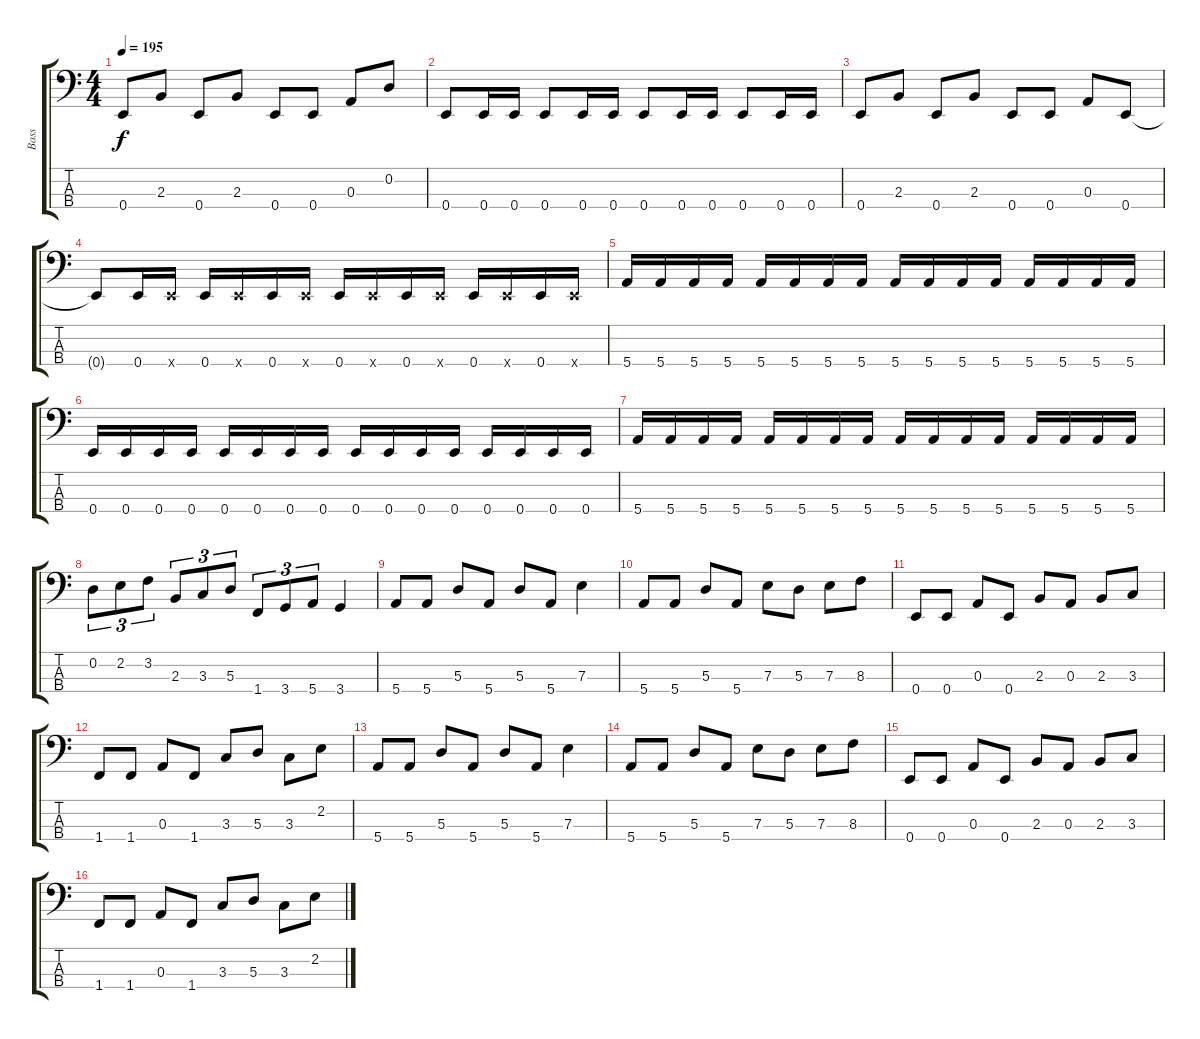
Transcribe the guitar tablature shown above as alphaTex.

\track ("Bass" "Bass") {instrument electricbassfinger}
\staff {score tabs}
\tuning (G2 D2 A1 E1) {hide}
\ts (4 4)
\tempo 195
\clef f4
\ks c
0.4.8{dy f} 2.3.8 0.4.8 2.3.8 0.4.8 0.4.8 0.3.8 0.2.8 |
0.4.8 0.4.16 0.4.16 0.4.8 0.4.16 0.4.16 0.4.8 0.4.16 0.4.16 0.4.8 0.4.16 0.4.16 |
0.4.8 2.3.8 0.4.8 2.3.8 0.4.8 0.4.8 0.3.8 0.4.8 |
0.4{t}.8 0.4.16 0.4{x}.16 0.4.16 0.4{x}.16 0.4.16 0.4{x}.16 0.4.16 0.4{x}.16 0.4.16 0.4{x}.16 0.4.16 0.4{x}.16 0.4.16 0.4{x}.16 |
5.4.16 5.4.16 5.4.16 5.4.16 5.4.16 5.4.16 5.4.16 5.4.16 5.4.16 5.4.16 5.4.16 5.4.16 5.4.16 5.4.16 5.4.16 5.4.16 |
0.4.16 0.4.16 0.4.16 0.4.16 0.4.16 0.4.16 0.4.16 0.4.16 0.4.16 0.4.16 0.4.16 0.4.16 0.4.16 0.4.16 0.4.16 0.4.16 |
5.4.16 5.4.16 5.4.16 5.4.16 5.4.16 5.4.16 5.4.16 5.4.16 5.4.16 5.4.16 5.4.16 5.4.16 5.4.16 5.4.16 5.4.16 5.4.16 |
0.2.8{tu (3 2)} 2.2.8{tu (3 2)} 3.2.8{tu (3 2)} 2.3.8{tu (3 2)} 3.3.8{tu (3 2)} 5.3.8{tu (3 2)} 1.4.8{tu (3 2)} 3.4.8{tu (3 2)} 5.4.8{tu (3 2)} 3.4.4 |
5.4.8 5.4.8 5.3.8 5.4.8 5.3.8 5.4.8 7.3.4 |
5.4.8 5.4.8 5.3.8 5.4.8 7.3.8 5.3.8 7.3.8 8.3.8 |
0.4.8 0.4.8 0.3.8 0.4.8 2.3.8 0.3.8 2.3.8 3.3.8 |
1.4.8 1.4.8 0.3.8 1.4.8 3.3.8 5.3.8 3.3.8 2.2.8 |
5.4.8 5.4.8 5.3.8 5.4.8 5.3.8 5.4.8 7.3.4 |
5.4.8 5.4.8 5.3.8 5.4.8 7.3.8 5.3.8 7.3.8 8.3.8 |
0.4.8 0.4.8 0.3.8 0.4.8 2.3.8 0.3.8 2.3.8 3.3.8 |
1.4.8 1.4.8 0.3.8 1.4.8 3.3.8 5.3.8 3.3.8 2.2.8
